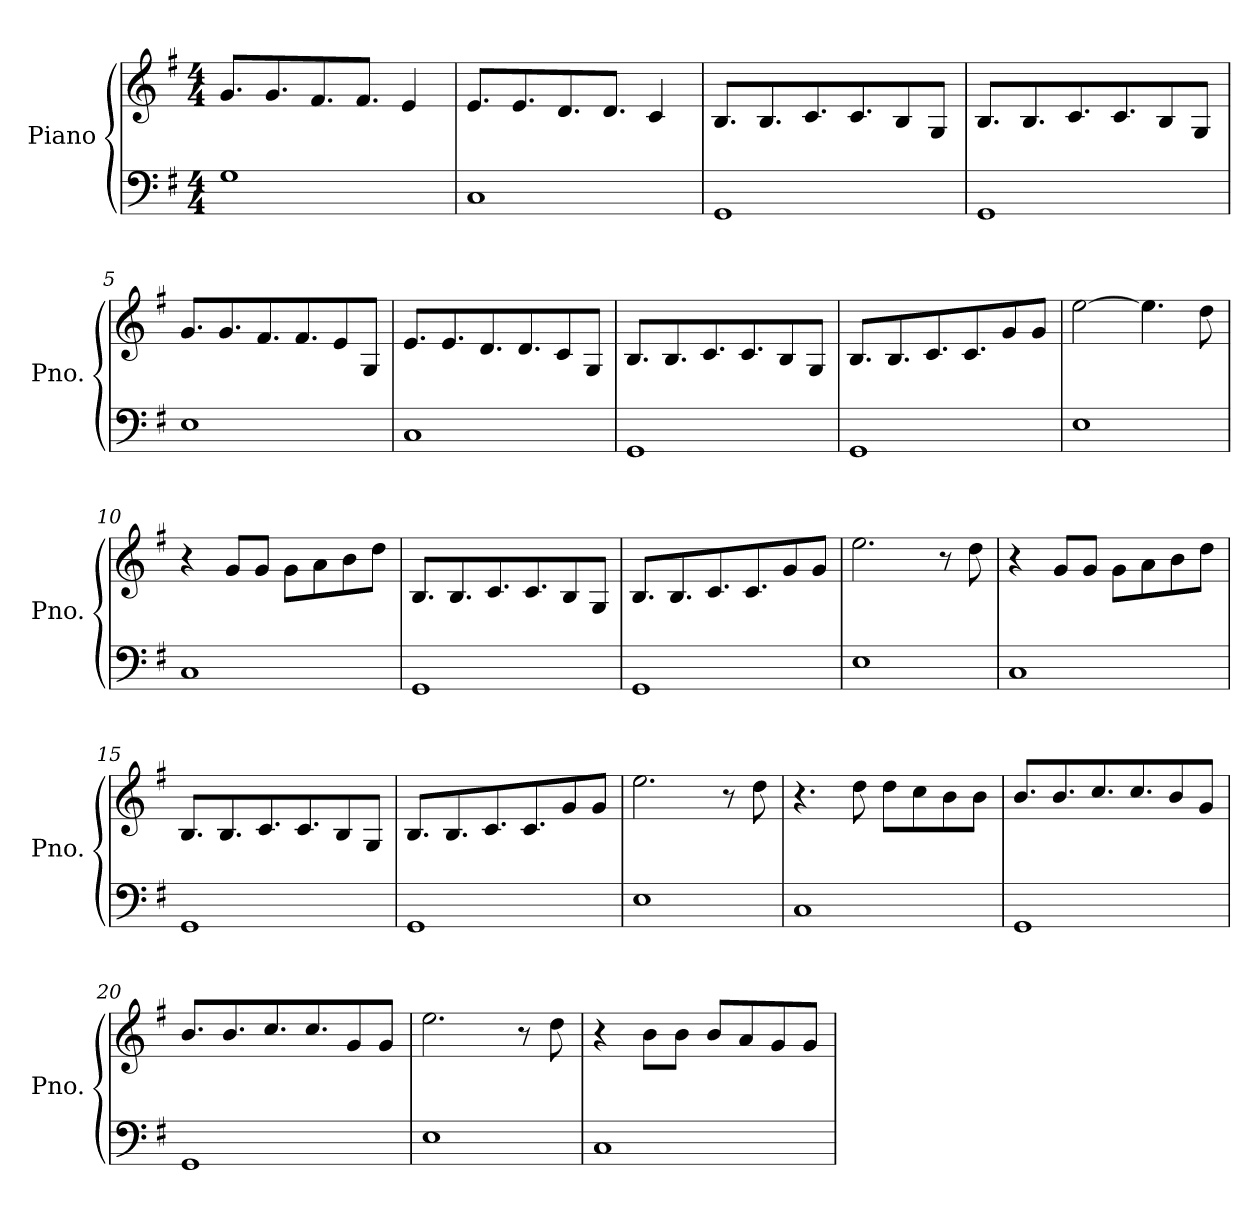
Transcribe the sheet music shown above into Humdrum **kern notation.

**kern	**kern
*part1	*part1
*staff2	*staff1
*I"Piano	*
*I'Pno.	*
*clefF4	*clefG2
*k[f#]	*k[f#]
*M4/4	*M4/4
=1	=1
1G	8.g/L
.	8.g/
.	8.f#/
.	8.f#/J
.	4e/
=2	=2
1C	8.e/L
.	8.e/
.	8.d/
.	8.d/J
.	4c/
=3	=3
1GG	8.B/L
.	8.B/
.	8.c/
.	8.c/
.	8B/
.	8G/J
=4	=4
1GG	8.B/L
.	8.B/
.	8.c/
.	8.c/
.	8B/
.	8G/J
=5	=5
1E	8.g/L
.	8.g/
.	8.f#/
.	8.f#/
.	8e/
.	8G/J
!!LO:LB:g=z
=6	=6
1C	8.e/L
.	8.e/
.	8.d/
.	8.d/
.	8c/
.	8G/J
=7	=7
1GG	8.B/L
.	8.B/
.	8.c/
.	8.c/
.	8B/
.	8G/J
=8	=8
1GG	8.B/L
.	8.B/
.	8.c/
.	8.c/
.	8g/
.	8g/J
=9	=9
1E	[2ee\
.	4.ee\]
.	8dd\
=10	=10
1C	4r
.	8g/L
.	8g/J
.	8g\L
.	8a\
.	8b\
.	8dd\J
=11	=11
1GG	8.B/L
.	8.B/
.	8.c/
.	8.c/
.	8B/
.	8G/J
!!LO:LB:g=z
=12	=12
1GG	8.B/L
.	8.B/
.	8.c/
.	8.c/
.	8g/
.	8g/J
=13	=13
1E	2.ee\
.	8r
.	8dd\
=14	=14
1C	4r
.	8g/L
.	8g/J
.	8g\L
.	8a\
.	8b\
.	8dd\J
=15	=15
1GG	8.B/L
.	8.B/
.	8.c/
.	8.c/
.	8B/
.	8G/J
=16	=16
1GG	8.B/L
.	8.B/
.	8.c/
.	8.c/
.	8g/
.	8g/J
=17	=17
1E	2.ee\
.	8r
.	8dd\
=18	=18
1C	4.r
.	8dd\
.	8dd\L
.	8cc\
.	8b\
.	8b\J
!!LO:LB:g=z
=19	=19
1GG	8.b/L
.	8.b/
.	8.cc/
.	8.cc/
.	8b/
.	8g/J
=20	=20
1GG	8.b/L
.	8.b/
.	8.cc/
.	8.cc/
.	8g/
.	8g/J
=21	=21
1E	2.ee\
.	8r
.	8dd\
=22	=22
1C	4r
.	8b\L
.	8b\J
.	8b/L
.	8a/
.	8g/
.	8g/J
=	=
*-	*-
